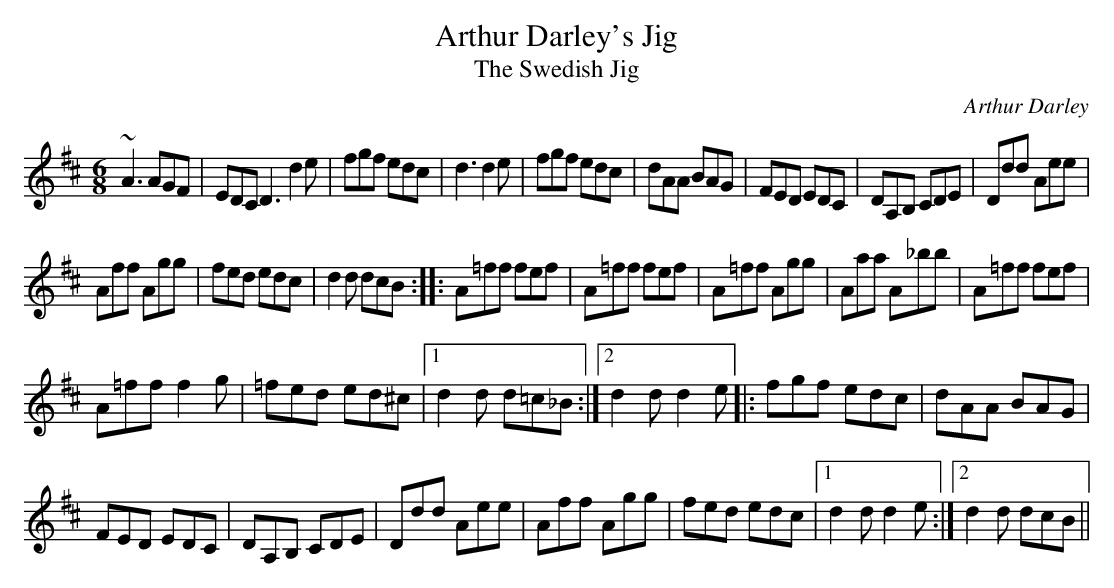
X:1
T:Arthur Darley's Jig
T:Swedish Jig, The
C:Arthur Darley
M:6/8
K:D
~A3 AGF|EDC D3 d2e|fgf edc|d3 d2e|fgf edc|dAA BAG|FED EDC|DA,B, CDE|Ddd Aee|
Aff Agg|fed edc|d2d dcB::A=ff fef|A=ff fef|A=ff Agg|Aaa A_bb|A=ff fef|
A=ff f2g|=fed ed^c|1 d2d d=c_B:|2 d2d d2e|:fgf edc|dAA BAG|
FED EDC|DA,B, CDE|Ddd Aee|Aff Agg|fed edc|1 d2d d2e:|2 d2d dcB||
